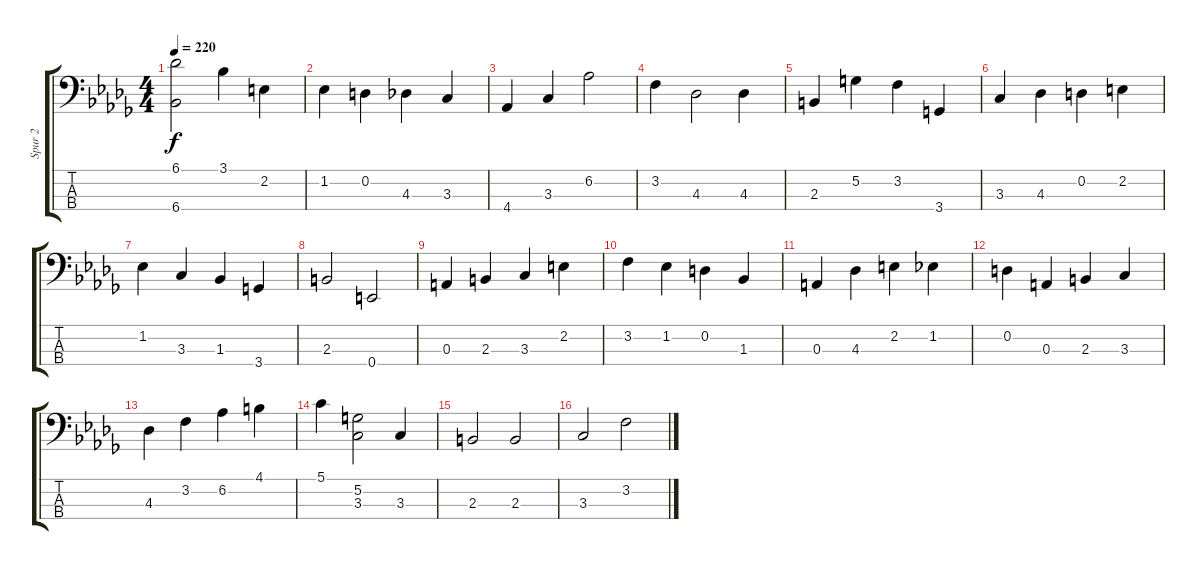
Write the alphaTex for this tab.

\track ("Spur 2" "Spur 2") {instrument acousticbass}
\staff {score tabs}
\tuning (G2 D2 A1 E1) {hide}
\ts (4 4)
\tempo 220
\clef f4
\ks bbminor
(6.1 6.4).2{dy f} 3.1.4 2.2.4 |
1.2.4 0.2.4 4.3.4 3.3.4 |
4.4.4 3.3.4 6.2.2 |
3.2.4 4.3.2 4.3.4 |
2.3.4 5.2.4 3.2.4 3.4.4 |
3.3.4 4.3.4 0.2.4 2.2.4 |
1.2.4 3.3.4 1.3.4 3.4.4 |
2.3.2 0.4.2 |
0.3.4 2.3.4 3.3.4 2.2.4 |
3.2.4 1.2.4 0.2.4 1.3.4 |
0.3.4 4.3.4 2.2.4 1.2.4 |
0.2.4 0.3.4 2.3.4 3.3.4 |
4.3.4 3.2.4 6.2.4 4.1.4 |
5.1.4 (5.2 3.3).2 3.3.4 |
2.3.2 2.3.2 |
3.3.2 3.2.2
